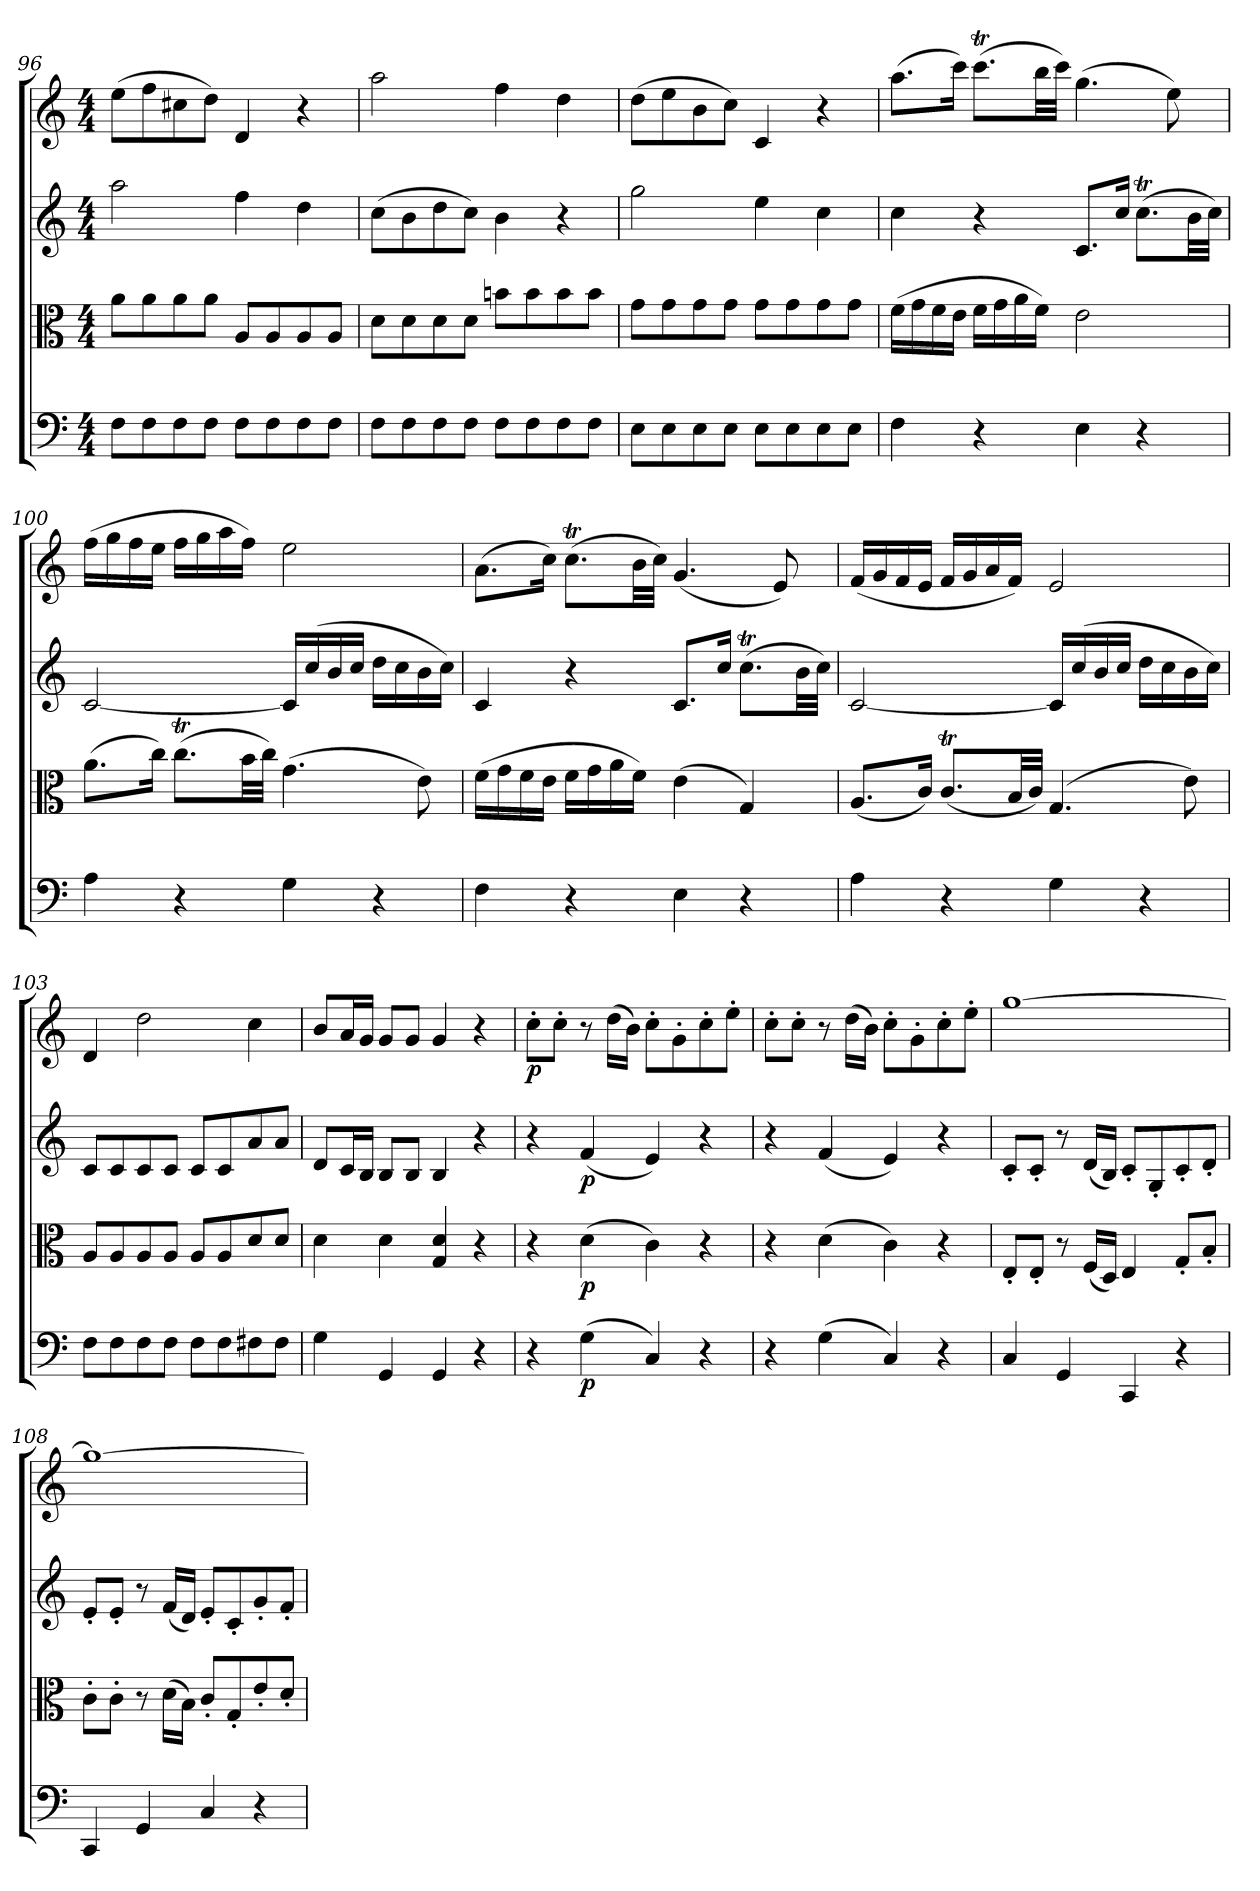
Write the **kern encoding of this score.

**kern	**dynam	**kern	**dynam	**kern	**dynam	**kern	**dynam
*part4	*part4	*part3	*part3	*part2	*part2	*part1	*part1
*staff4	*staff4	*staff3	*staff3	*staff2	*staff2	*staff1	*staff1
*clefF4	*	*clefC3	*	*clefG2	*	*clefG2	*
*k[]	*	*k[]	*	*k[]	*	*k[]	*
*C:	*	*C:	*	*C:	*	*C:	*
*M4/4	*	*M4/4	*	*M4/4	*	*M4/4	*
=96	=96	=96	=96	=96	=96	=96	=96
8F\L	.	8a\L	.	2aa\	.	(8ee\L	.
8F\	.	8a\	.	.	.	8ff\	.
8F\	.	8a\	.	.	.	8cc#X\	.
8F\J	.	8a\J	.	.	.	8dd\J)	.
8F\L	.	8A/L	.	4ff\	.	4d/	.
8F\	.	8A/	.	.	.	.	.
8F\	.	8A/	.	4dd\	.	4r	.
8F\J	.	8A/J	.	.	.	.	.
=97	=97	=97	=97	=97	=97	=97	=97
8F\L	.	8d\L	.	(8cc\L	.	2aa\	.
8F\	.	8d\	.	8b\	.	.	.
8F\	.	8d\	.	8dd\	.	.	.
8F\J	.	8d\J	.	8cc\J)	.	.	.
8F\L	.	8bn\L	.	4b\	.	4ff\	.
8F\	.	8b\	.	.	.	.	.
8F\	.	8b\	.	4r	.	4dd\	.
8F\J	.	8b\J	.	.	.	.	.
=98	=98	=98	=98	=98	=98	=98	=98
8E\L	.	8g\L	.	2gg\	.	(8dd\L	.
8E\	.	8g\	.	.	.	8ee\	.
8E\	.	8g\	.	.	.	8b\	.
8E\J	.	8g\J	.	.	.	8cc\J)	.
8E\L	.	8g\L	.	4ee\	.	4c/	.
8E\	.	8g\	.	.	.	.	.
8E\	.	8g\	.	4cc\	.	4r	.
8E\J	.	8g\J	.	.	.	.	.
=99	=99	=99	=99	=99	=99	=99	=99
4F\	.	(16f\LL	.	4cc\	.	(8.aa\L	.
.	.	16g\	.	.	.	.	.
.	.	16f\	.	.	.	.	.
.	.	16e\JJ	.	.	.	16ccc\Jk)	.
4r	.	16f\LL	.	4r	.	(8.cccT\L	.
.	.	16g\	.	.	.	.	.
.	.	16a\	.	.	.	.	.
.	.	16f\JJ)	.	.	.	32bb\LL	.
.	.	.	.	.	.	32ccc\JJJ)	.
4E\	.	2e\	.	8.c/L	.	(4.gg\	.
.	.	.	.	16cc/Jk	.	.	.
4r	.	.	.	(8.ccT\L	.	.	.
.	.	.	.	.	.	8ee\)	.
.	.	.	.	32b\LL	.	.	.
.	.	.	.	32cc\JJJ)	.	.	.
=100	=100	=100	=100	=100	=100	=100	=100
4A\	.	(8.a\L	.	[2c/	.	(16ff\LL	.
.	.	.	.	.	.	16gg\	.
.	.	.	.	.	.	16ff\	.
.	.	16cc\Jk)	.	.	.	16ee\JJ	.
4r	.	(8.ccT\L	.	.	.	16ff\LL	.
.	.	.	.	.	.	16gg\	.
.	.	.	.	.	.	16aa\	.
.	.	32b\LL	.	.	.	16ff\JJ)	.
.	.	32cc\JJJ)	.	.	.	.	.
4G\	.	(4.g\	.	16c/LL]	.	2ee\	.
.	.	.	.	(16cc/	.	.	.
.	.	.	.	16b/	.	.	.
.	.	.	.	16cc/JJ	.	.	.
4r	.	.	.	16dd\LL	.	.	.
.	.	.	.	16cc\	.	.	.
.	.	8e\)	.	16b\	.	.	.
.	.	.	.	16cc\JJ)	.	.	.
=101	=101	=101	=101	=101	=101	=101	=101
4F\	.	(16f\LL	.	4c/	.	(8.a\L	.
.	.	16g\	.	.	.	.	.
.	.	16f\	.	.	.	.	.
.	.	16e\JJ	.	.	.	16cc\Jk)	.
4r	.	16f\LL	.	4r	.	(8.ccT\L	.
.	.	16g\	.	.	.	.	.
.	.	16a\	.	.	.	.	.
.	.	16f\JJ)	.	.	.	32b\LL	.
.	.	.	.	.	.	32cc\JJJ)	.
4E\	.	(4e\	.	8.c/L	.	(4.g/	.
.	.	.	.	16cc/Jk	.	.	.
4r	.	4G/)	.	(8.ccT\L	.	.	.
.	.	.	.	.	.	8e/)	.
.	.	.	.	32b\LL	.	.	.
.	.	.	.	32cc\JJJ)	.	.	.
=102	=102	=102	=102	=102	=102	=102	=102
4A\	.	(8.A/L	.	[2c/	.	(16f/LL	.
.	.	.	.	.	.	16g/	.
.	.	.	.	.	.	16f/	.
.	.	16c/Jk)	.	.	.	16e/JJ	.
4r	.	(8.cT/L	.	.	.	16f/LL	.
.	.	.	.	.	.	16g/	.
.	.	.	.	.	.	16a/	.
.	.	32B/LL	.	.	.	16f/JJ)	.
.	.	32c/JJJ)	.	.	.	.	.
4G\	.	(4.G/	.	16c/LL]	.	2e/	.
.	.	.	.	(16cc/	.	.	.
.	.	.	.	16b/	.	.	.
.	.	.	.	16cc/JJ	.	.	.
4r	.	.	.	16dd\LL	.	.	.
.	.	.	.	16cc\	.	.	.
.	.	8e\)	.	16b\	.	.	.
.	.	.	.	16cc\JJ)	.	.	.
=103	=103	=103	=103	=103	=103	=103	=103
8F\L	.	8A/L	.	8c/L	.	4d/	.
8F\	.	8A/	.	8c/	.	.	.
8F\	.	8A/	.	8c/	.	2dd\	.
8F\J	.	8A/J	.	8c/J	.	.	.
8F\L	.	8A/L	.	8c/L	.	.	.
8F\	.	8A/	.	8c/	.	.	.
8F#X\	.	8d/	.	8a/	.	4cc\	.
8F#\J	.	8d/J	.	8a/J	.	.	.
=104	=104	=104	=104	=104	=104	=104	=104
4G\	.	4d\	.	8d/L	.	8b/L	.
.	.	.	.	16c/L	.	16a/L	.
.	.	.	.	16B/JJ	.	16g/JJ	.
4GG/	.	4d\	.	8B/L	.	8g/L	.
.	.	.	.	8B/J	.	8g/J	.
4GG/	.	4G/ 4d/	.	4B/	.	4g/	.
4r	.	4r	.	4r	.	4r	.
=105	=105	=105	=105	=105	=105	=105	=105
4r	.	4r	.	4r	.	8cc'\L	p
.	.	.	.	.	.	8cc'\J	.
(4G\	p	(4d\	p	(4f/	p	8r	.
.	.	.	.	.	.	(16dd\LL	.
.	.	.	.	.	.	16b\JJ)	.
4C/)	.	4c\)	.	4e/)	.	8cc'\L	.
.	.	.	.	.	.	8g'\	.
4r	.	4r	.	4r	.	8cc'\	.
.	.	.	.	.	.	8ee'\J	.
=106	=106	=106	=106	=106	=106	=106	=106
4r	.	4r	.	4r	.	8cc'\L	.
.	.	.	.	.	.	8cc'\J	.
(4G\	.	(4d\	.	(4f/	.	8r	.
.	.	.	.	.	.	(16dd\LL	.
.	.	.	.	.	.	16b\JJ)	.
4C/)	.	4c\)	.	4e/)	.	8cc'\L	.
.	.	.	.	.	.	8g'\	.
4r	.	4r	.	4r	.	8cc'\	.
.	.	.	.	.	.	8ee'\J	.
=107	=107	=107	=107	=107	=107	=107	=107
4C/	.	8E'/L	.	8c'/L	.	[1gg\	.
.	.	8E'/J	.	8c'/J	.	.	.
4GG/	.	8r	.	8r	.	.	.
.	.	(16F/LL	.	(16d/LL	.	.	.
.	.	16D/JJ)	.	16B/JJ)	.	.	.
4CC/	.	4E/	.	8c'/L	.	.	.
.	.	.	.	8G'/	.	.	.
4r	.	8G'/L	.	8c'/	.	.	.
.	.	8B'/J	.	8d'/J	.	.	.
=108	=108	=108	=108	=108	=108	=108	=108
4CC/	.	8c'\L	.	8e'/L	.	1gg\_	.
.	.	8c'\J	.	8e'/J	.	.	.
4GG/	.	8r	.	8r	.	.	.
.	.	(16d\LL	.	(16f/LL	.	.	.
.	.	16B\JJ)	.	16d/JJ)	.	.	.
4C/	.	8c'/L	.	8e'/L	.	.	.
.	.	8G'/	.	8c'/	.	.	.
4r	.	8e'/	.	8g'/	.	.	.
.	.	8d'/J	.	8f'/J	.	.	.
=	=	=	=	=	=	=	=
*-	*-	*-	*-	*-	*-	*-	*-
